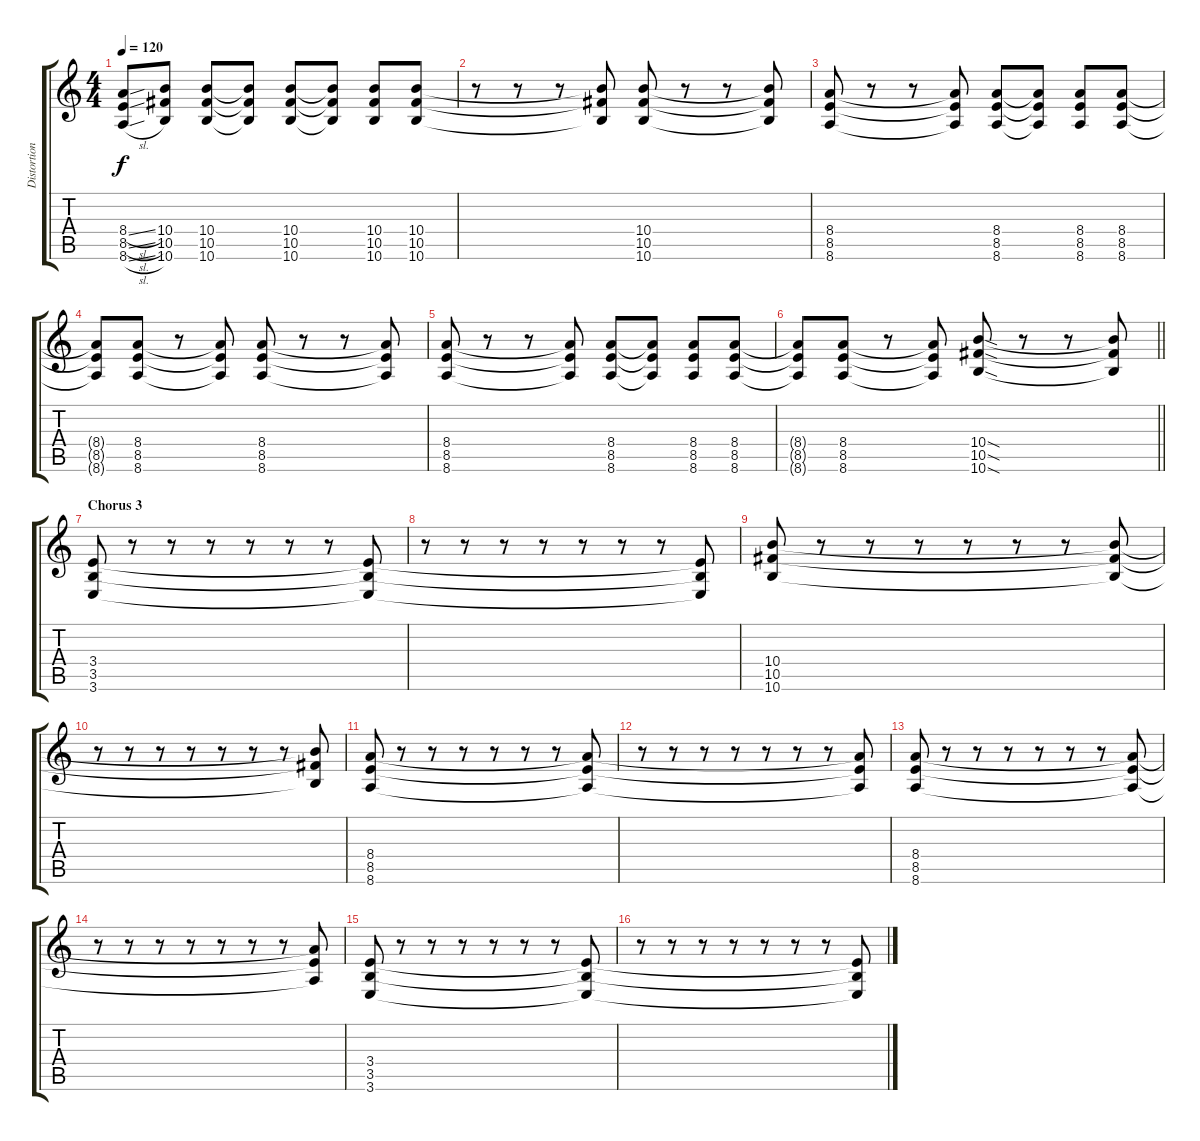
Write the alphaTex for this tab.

\track ("Distortion" "Distortion") {instrument distortionguitar}
\staff {score tabs}
\tuning (Eb4 Bb3 Gb3 Db3 Ab2 Db2) {hide}
\ts (4 4)
\tempo 120
\clef g2
\ks c
(8.4{sl} 8.5{sl} 8.6{sl}).8{dy f} (10.4 10.5 10.6).8 (10.4 10.5 10.6).8 (10.4{t} 10.5{t} 10.6{t}).8 (10.4 10.5 10.6).8 (10.4{t} 10.5{t} 10.6{t}).8 (10.4 10.5 10.6).8 (10.4 10.5 10.6).8 |
r.8 r.8 r.8 (10.4{t} 10.5{t} 10.6{t}).8 (10.4 10.5 10.6).8 r.8 r.8 (10.4{t} 10.5{t} 10.6{t}).8 |
(8.4 8.5 8.6).8 r.8 r.8 (8.4{t} 8.5{t} 8.6{t}).8 (8.4 8.5 8.6).8 (8.4{t} 8.5{t} 8.6{t}).8 (8.4 8.5 8.6).8 (8.4 8.5 8.6).8 |
(8.4{t} 8.5{t} 8.6{t}).8 (8.4 8.5 8.6).8 r.8 (8.4{t} 8.5{t} 8.6{t}).8 (8.4 8.5 8.6).8 r.8 r.8 (8.4{t} 8.5{t} 8.6{t}).8 |
(8.4 8.5 8.6).8 r.8 r.8 (8.4{t} 8.5{t} 8.6{t}).8 (8.4 8.5 8.6).8 (8.4{t} 8.5{t} 8.6{t}).8 (8.4 8.5 8.6).8 (8.4 8.5 8.6).8 |
\barLineRight lightlight
(8.4{t} 8.5{t} 8.6{t}).8 (8.4 8.5 8.6).8 r.8 (8.4{t} 8.5{t} 8.6{t}).8 (10.4{sod} 10.5{sod} 10.6{sod}).8 r.8 r.8 (10.4{t} 10.5{t} 10.6{t}).8 |
\section ("" "Chorus 3")
(3.4 3.5 3.6).8 r.8 r.8 r.8 r.8 r.8 r.8 (3.4{t} 3.5{t} 3.6{t}).8 |
r.8 r.8 r.8 r.8 r.8 r.8 r.8 (3.4{t} 3.5{t} 3.6{t}).8 |
(10.4 10.5 10.6).8 r.8 r.8 r.8 r.8 r.8 r.8 (10.4{t} 10.5{t} 10.6{t}).8 |
r.8 r.8 r.8 r.8 r.8 r.8 r.8 (10.4{t} 10.5{t} 10.6{t}).8 |
(8.4 8.5 8.6).8 r.8 r.8 r.8 r.8 r.8 r.8 (8.4{t} 8.5{t} 8.6{t}).8 |
r.8 r.8 r.8 r.8 r.8 r.8 r.8 (8.4{t} 8.5{t} 8.6{t}).8 |
(8.4 8.5 8.6).8 r.8 r.8 r.8 r.8 r.8 r.8 (8.4{t} 8.5{t} 8.6{t}).8 |
r.8 r.8 r.8 r.8 r.8 r.8 r.8 (8.4{t} 8.5{t} 8.6{t}).8 |
(3.4 3.5 3.6).8 r.8 r.8 r.8 r.8 r.8 r.8 (3.4{t} 3.5{t} 3.6{t}).8 |
r.8 r.8 r.8 r.8 r.8 r.8 r.8 (3.4{t} 3.5{t} 3.6{t}).8
